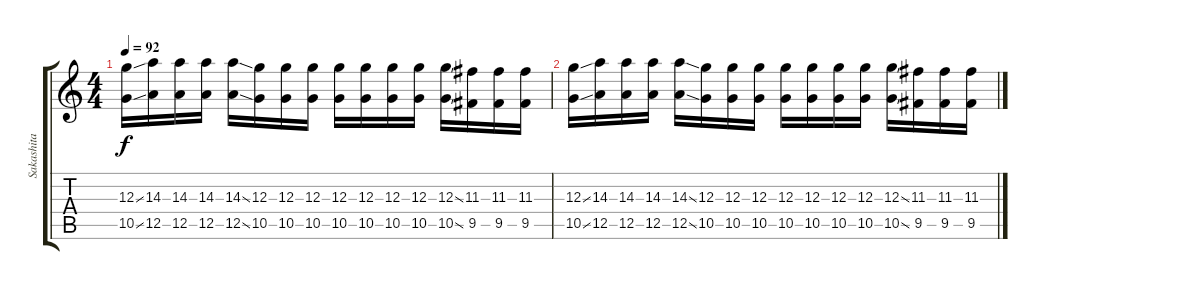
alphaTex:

\track ("Sakashita Taketomo(Distortion)" "Sakashita ") {instrument overdrivenguitar}
\staff {score tabs}
\tuning (E4 B3 G3 D3 A2 E2) {hide}
\ts (4 4)
\tempo 92
\clef g2
\ks c
(12.3{ss} 10.5{ss}).16{dy f} (14.3 12.5).16 (14.3 12.5).16 (14.3 12.5).16 (14.3{ss} 12.5{ss}).16 (12.3 10.5).16 (12.3 10.5).16 (12.3 10.5).16 (12.3 10.5).16 (12.3 10.5).16 (12.3 10.5).16 (12.3 10.5).16 (12.3{ss} 10.5{ss}).16 (11.3 9.5).16 (11.3 9.5).16 (11.3 9.5).16 |
(12.3{ss} 10.5{ss}).16 (14.3 12.5).16 (14.3 12.5).16 (14.3 12.5).16 (14.3{ss} 12.5{ss}).16 (12.3 10.5).16 (12.3 10.5).16 (12.3 10.5).16 (12.3 10.5).16 (12.3 10.5).16 (12.3 10.5).16 (12.3 10.5).16 (12.3{ss} 10.5{ss}).16 (11.3 9.5).16 (11.3 9.5).16 (11.3 9.5).16
